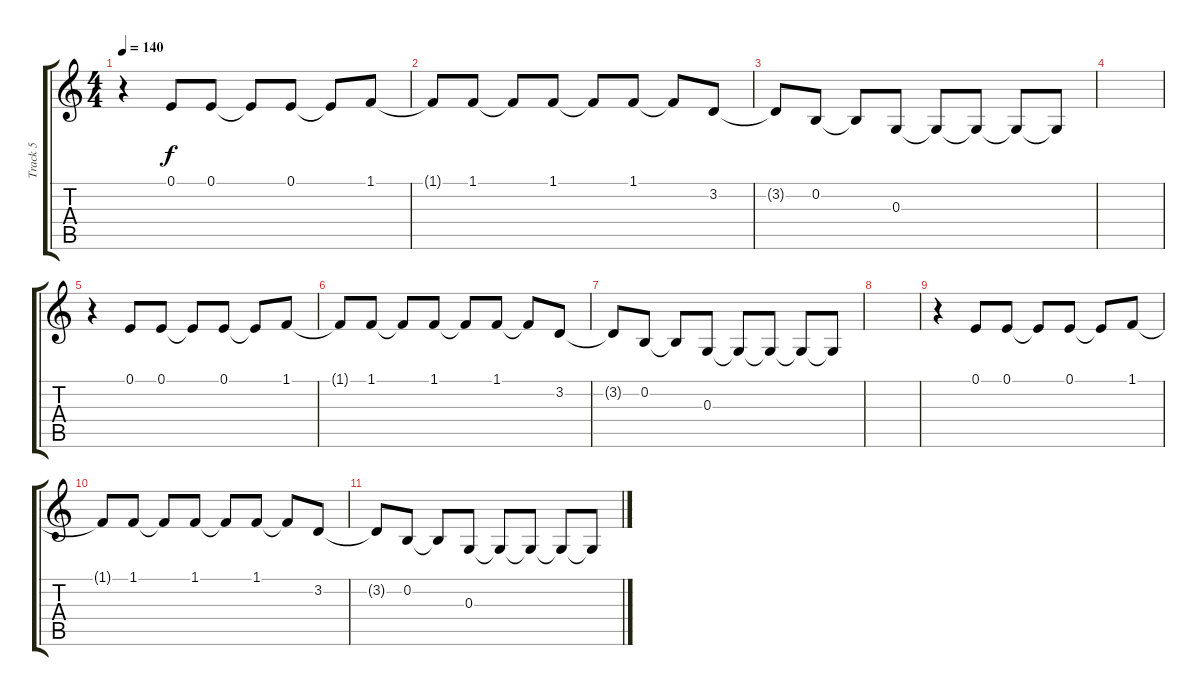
\track ("Track 5" "Track 5") {instrument fx7echoes}
\staff {score tabs}
\tuning (E4 B3 G3 D3 A2 E2) {hide}
\ts (4 4)
\tempo 140
\clef g2
\ks c
r.4{dy f} 0.1.8 0.1.8 0.1{t}.8 0.1.8 0.1{t}.8 1.1.8 |
1.1{t}.8 1.1.8 1.1{t}.8 1.1.8 1.1{t}.8 1.1.8 1.1{t}.8 3.2.8 |
3.2{t}.8{volume 8} 0.2.8 0.2{t}.8 0.3.8 0.3{t}.8 0.3{t}.8 0.3{t}.8 0.3{t}.8 |
|
r.4 0.1.8 0.1.8 0.1{t}.8 0.1.8 0.1{t}.8 1.1.8 |
1.1{t}.8 1.1.8 1.1{t}.8 1.1.8 1.1{t}.8 1.1.8 1.1{t}.8 3.2.8 |
3.2{t}.8{volume 4} 0.2.8 0.2{t}.8 0.3.8 0.3{t}.8 0.3{t}.8 0.3{t}.8 0.3{t}.8 |
|
r.4 0.1.8 0.1.8 0.1{t}.8 0.1.8 0.1{t}.8 1.1.8 |
1.1{t}.8 1.1.8 1.1{t}.8 1.1.8 1.1{t}.8 1.1.8 1.1{t}.8 3.2.8 |
3.2{t}.8{volume 0} 0.2.8 0.2{t}.8 0.3.8 0.3{t}.8 0.3{t}.8 0.3{t}.8 0.3{t}.8
